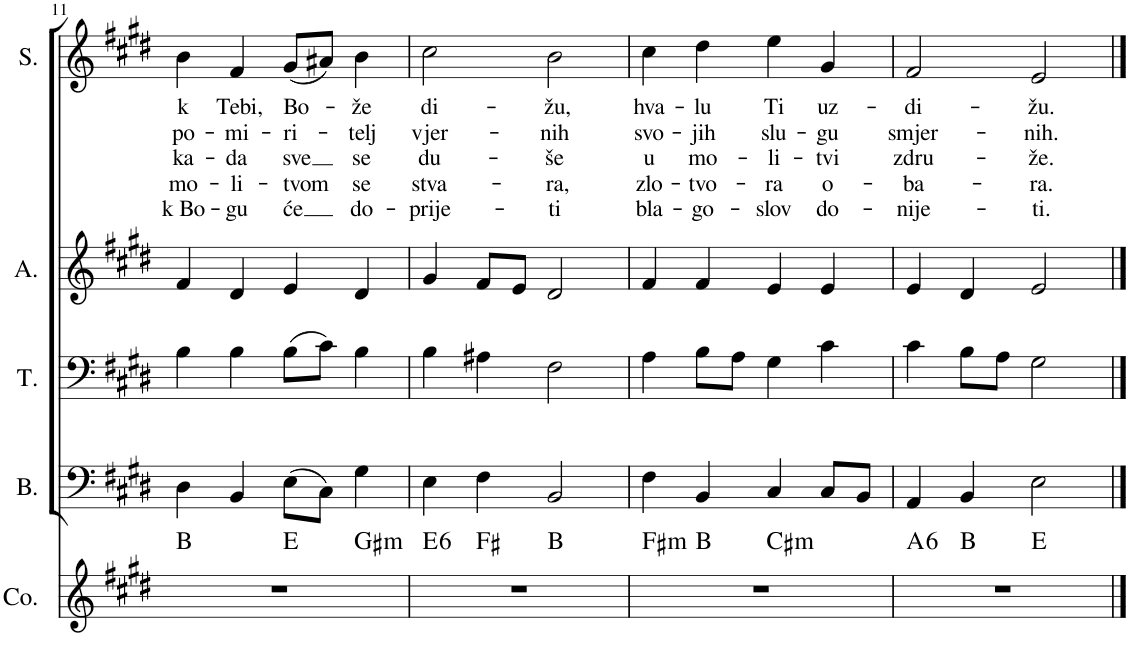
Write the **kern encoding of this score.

**kern	**harte	**kern	**kern	**kern	**kern	**text	**text	**text	**text	**text
*part5	*part5	*part4	*part3	*part2	*part1	*part1	*part1	*part1	*part1	*part1
*staff5	*	*staff4	*staff3	*staff2	*staff1	*staff1	*staff1	*staff1	*staff1	*staff1
*I"Chords	*	*I"Bass	*I"Tenor	*I"Alto	*I"Soprano	*	*	*	*	*
*I'Co.	*	*I'B.	*I'T.	*I'A.	*I'S.	*	*	*	*	*
!!LO:PB:g=z
*clefG2	*	*clefF4	*clefF4	*clefG2	*clefG2	*	*	*	*	*
*k[f#c#g#d#]	*	*k[f#c#g#d#]	*k[f#c#g#d#]	*k[f#c#g#d#]	*k[f#c#g#d#]	*	*	*	*	*
*M4/4	*	*M4/4	*M4/4	*M4/4	*M4/4	*	*	*	*	*
=11	=11	=11	=11	=11	=11	=11	=11	=11	=11	=11
!	!	!	!	!	!	!LO:LY:b	!LO:LY:b	!LO:LY:b	!LO:LY:b	!LO:LY:b
*^	*	*	*	*	*	*	*	*	*	*
*	*^	*	*	*	*	*	*	*	*	*	*
1r	2ryy	2.ryy	B:maj	4D#\	4B\	4f#/	4b\	k	po-	ka-	mo-	k Bo-
!	!	!	!	!	!	!	!	!LO:LY:b	!LO:LY:b	!LO:LY:b	!LO:LY:b	!LO:LY:b
.	.	.	.	4BB/	4B\	4d#/	4f#/	Tebi,	-mi-	-da	-li-	-gu
!	!	!	!	!	!	!	!	!LO:LY:b	!LO:LY:b	!LO:LY:b	!LO:LY:b	!LO:LY:b
.	2ryy	.	E:maj	(8E\L	(8B\L	4e/	(8g#/L	Bo-	-ri-	sve	-tvom	će
.	.	.	.	8C#\J)	8c#\J)	.	8a#X/J)	.	.	.	.	.
!	!	!	!LO:H:kt=m	!	!	!	!	!LO:LY:b	!LO:LY:b	!LO:LY:b	!LO:LY:b	!LO:LY:b
.	.	4ryy	G#:min	4G#\	4B\	4d#/	4b\	-že	-telj	se	se	do-
=12	=12	=12	=12	=12	=12	=12	=12	=12	=12	=12	=12	=12
!	!	!	!LO:H:kt=6	!	!	!	!	!LO:LY:b	!LO:LY:b	!LO:LY:b	!LO:LY:b	!LO:LY:b
1r	4ryy	2ryy	E:maj6	4E\	4B\	4g#/	2cc#\	di-	vjer-	du-	stva-	-prije-
.	2.ryy	.	F#:maj	4F#\	4A#X\	8f#/L	.	.	.	.	.	.
.	.	.	.	.	.	8e/J	.	.	.	.	.	.
!	!	!	!	!	!	!	!	!LO:LY:b	!LO:LY:b	!LO:LY:b	!LO:LY:b	!LO:LY:b
.	.	2ryy	B:maj	2BB/	2F#\	2d#/	2b\	-žu,	-nih	-še	-ra,	-ti
=13	=13	=13	=13	=13	=13	=13	=13	=13	=13	=13	=13	=13
!	!	!	!LO:H:kt=m	!	!	!	!	!LO:LY:b	!LO:LY:b	!LO:LY:b	!LO:LY:b	!LO:LY:b
1r	4ryy	2ryy	F#:min	4F#\	4A\	4f#/	4cc#\	hva-	svo-	u	zlo-	bla-
!	!	!	!	!	!	!	!	!LO:LY:b	!LO:LY:b	!LO:LY:b	!LO:LY:b	!LO:LY:b
.	2.ryy	.	B:maj	4BB/	8B\L	4f#/	4dd#\	-lu	-jih	mo-	-tvo-	-go-
.	.	.	.	.	8A\J	.	.	.	.	.	.	.
!	!	!	!LO:H:kt=m	!	!	!	!	!LO:LY:b	!LO:LY:b	!LO:LY:b	!LO:LY:b	!LO:LY:b
.	.	2ryy	C#:min	4C#/	4G#\	4e/	4ee\	Ti	slu-	-li-	-ra	-slov
!	!	!	!	!	!	!	!	!LO:LY:b	!LO:LY:b	!LO:LY:b	!LO:LY:b	!LO:LY:b
.	.	.	.	8C#/L	4c#\	4e/	4g#/	uz-	-gu	-tvi	o-	do-
.	.	.	.	8BB/J	.	.	.	.	.	.	.	.
=14	=14	=14	=14	=14	=14	=14	=14	=14	=14	=14	=14	=14
!	!	!	!LO:H:kt=6	!	!	!	!	!LO:LY:b	!LO:LY:b	!LO:LY:b	!LO:LY:b	!LO:LY:b
1r	4ryy	2ryy	A:maj6	4AA/	4c#\	4e/	2f#/	-di-	smjer-	zdru-	-ba-	-nije-
.	2.ryy	.	B:maj	4BB/	8B\L	4d#/	.	.	.	.	.	.
.	.	.	.	.	8A\J	.	.	.	.	.	.	.
!	!	!	!	!	!	!	!	!LO:LY:b	!LO:LY:b	!LO:LY:b	!LO:LY:b	!LO:LY:b
.	.	2ryy	E:maj	2E\	2G#\	2e/	2e/	-žu.	-nih.	-že.	-ra.	-ti.
*v	*v	*v	*	*	*	*	*	*	*	*	*	*
==	==	==	==	==	==	==	==	==	==	==
*-	*-	*-	*-	*-	*-	*-	*-	*-	*-	*-
